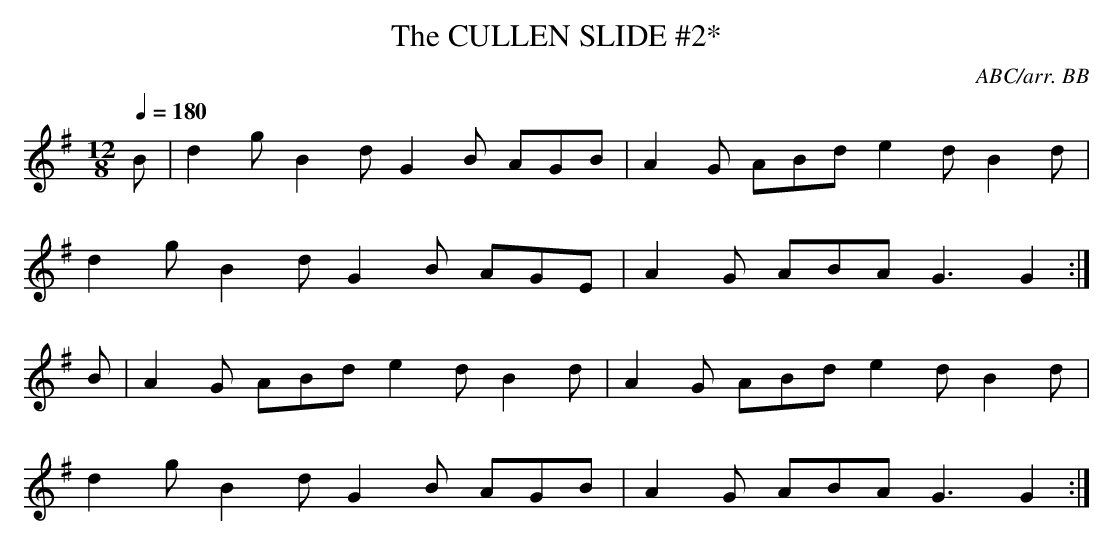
X:1
T:CULLEN SLIDE #2*, The
C:ABC/arr. BB
L:1/8
M:12/8
Q:1/4=180
K:G
B|d2g B2d G2B AGB|A2G ABd e2d B2d|
d2g B2d G2B AGE|A2G ABA G3 G2:|
B|A2G ABd e2d B2d|A2G ABd e2d B2d|
d2g B2d G2B AGB|A2G ABA G3 G2:|
